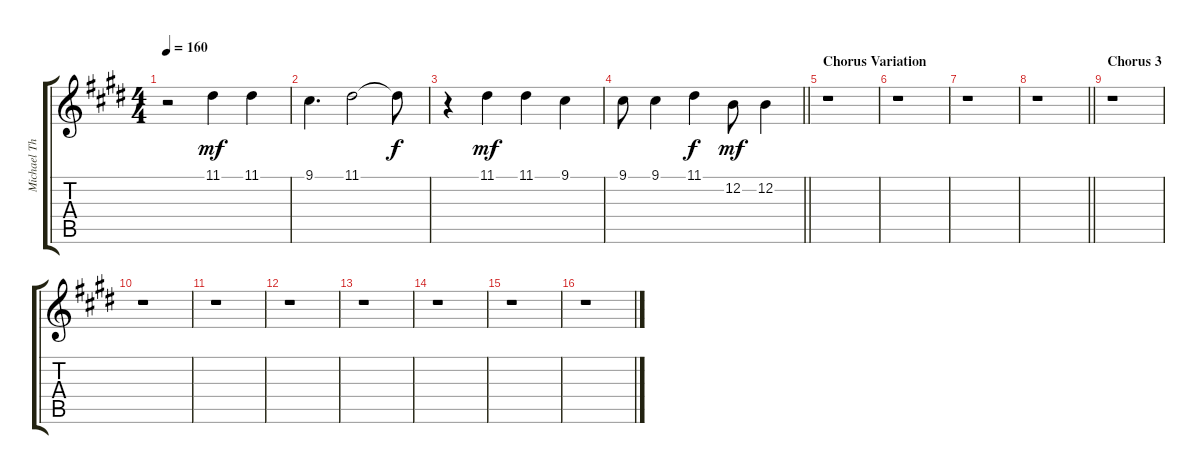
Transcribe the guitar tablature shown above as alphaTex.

\track ("Michael Thomas - Vocal" "Michael Th") {instrument trumpet}
\staff {score tabs}
\tuning (E4 B3 G3 D3 A2 E2) {hide}
\ts (4 4)
\tempo 160
\clef g2
\ks e
r.2{dy mf} 11.1.4 11.1.4 |
9.1.4{d} 11.1.2 11.1{t}.8{dy f} |
r.4 11.1.4{dy mf} 11.1.4 9.1.4 |
\barLineRight lightlight
9.1.8 9.1.4 11.1.4{dy f} 12.2.8{dy mf} 12.2.4 |
\section ("" "Chorus Variation")
r.1 |
r.1 |
r.1 |
\barLineRight lightlight
r.1 |
\section ("" "Chorus 3")
r.1 |
r.1 |
r.1 |
r.1 |
r.1 |
r.1 |
r.1 |
r.1
